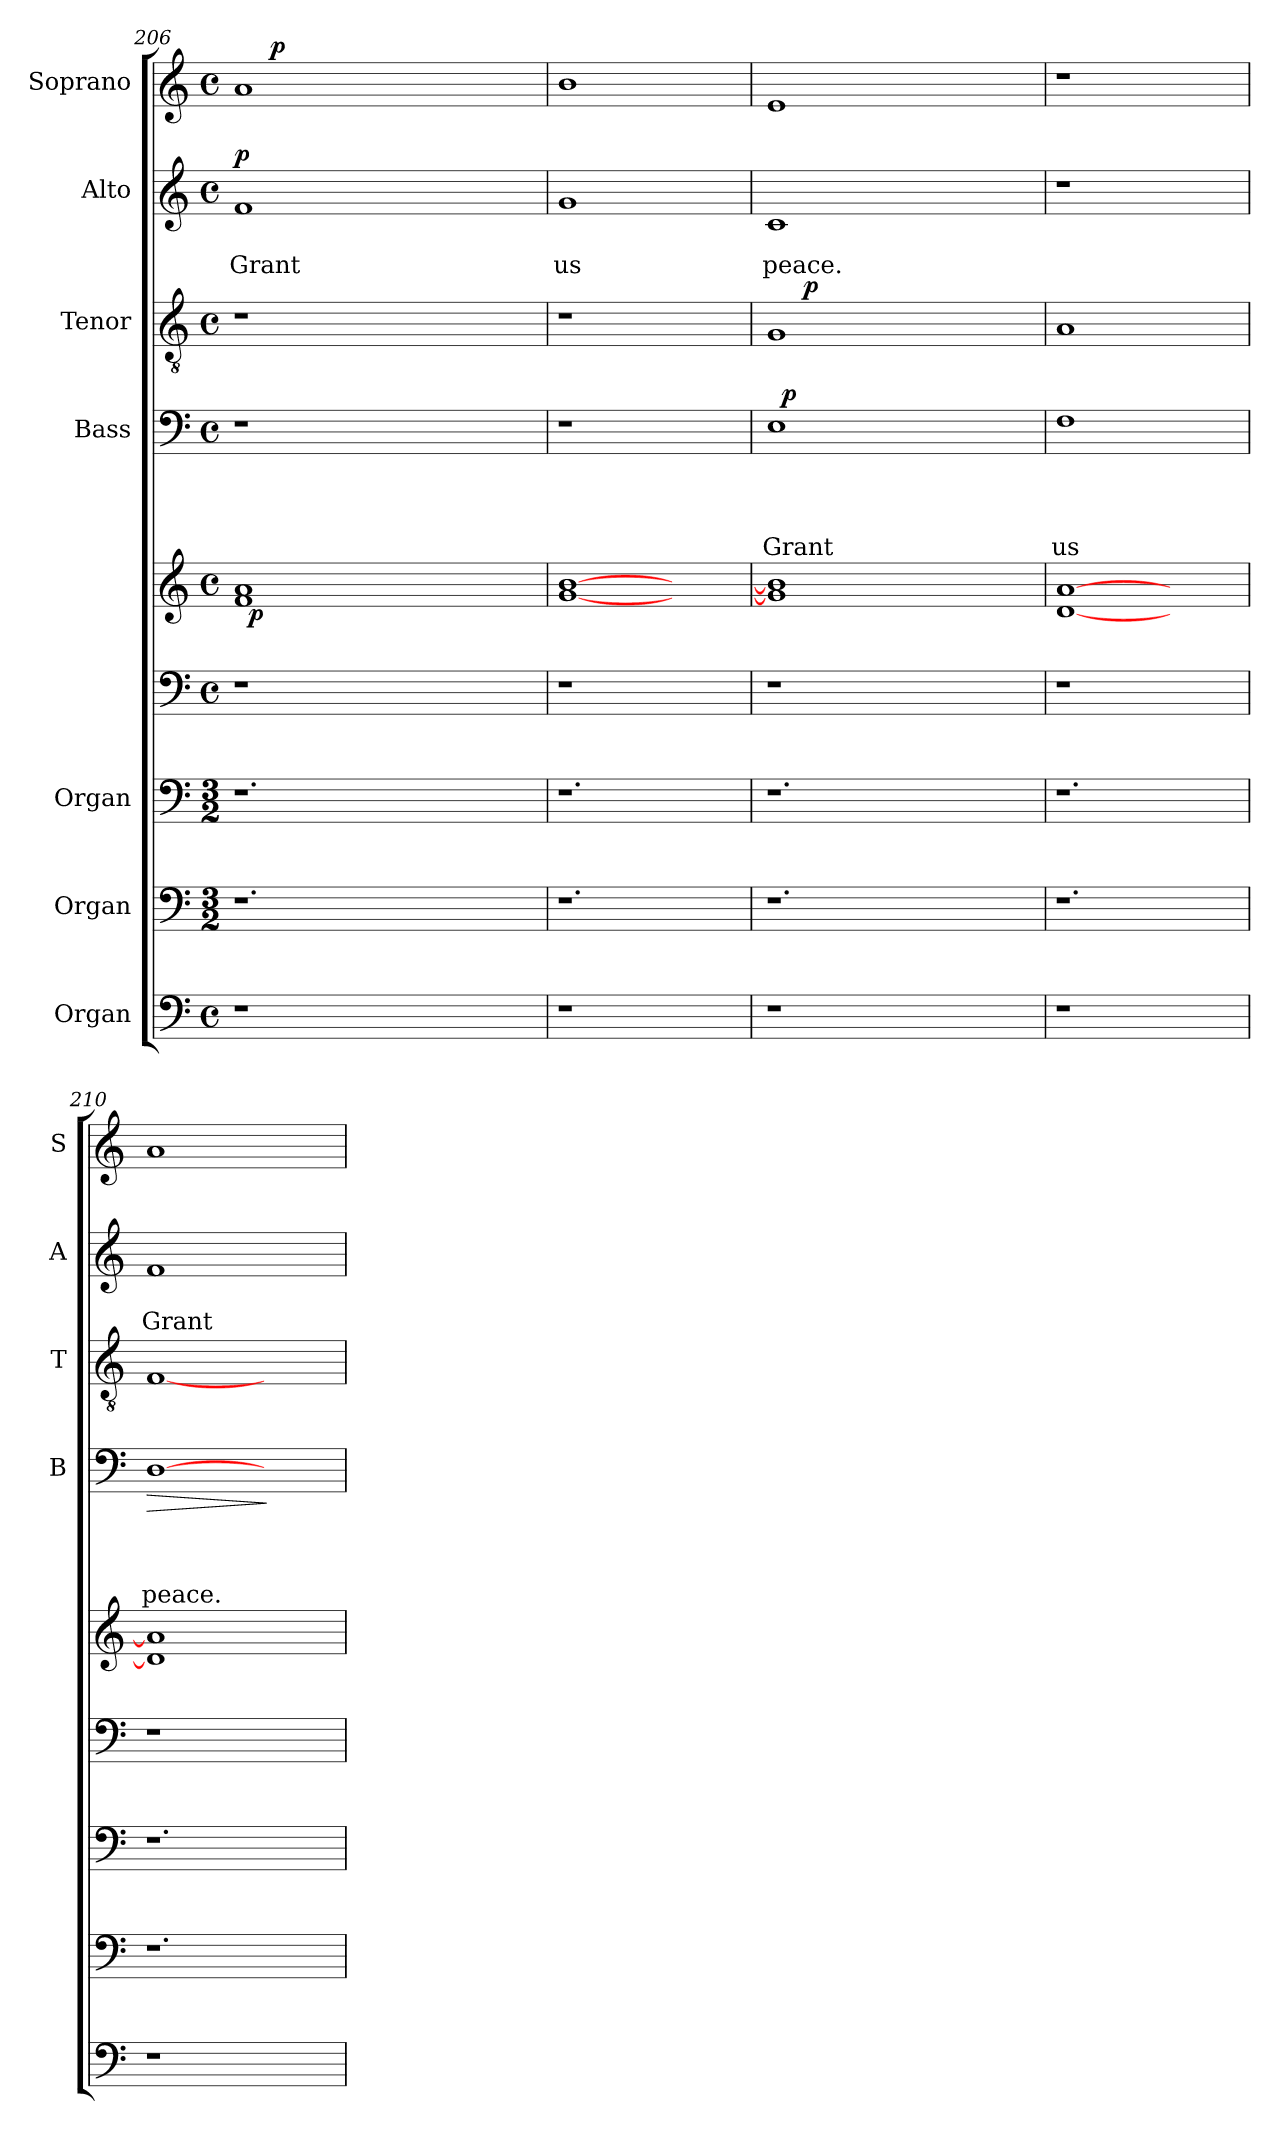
**kern	**kern	**kern	**kern	**kern	**dynam	**kern	**text	**text	**text	**text	**dynam	**kern	**dynam	**kern	**text	**text	**dynam	**kern	**dynam
*part9	*part8	*part7	*part6	*part5	*part5	*part4	*part4	*part4	*part4	*part4	*part4	*part3	*part3	*part2	*part2	*part2	*part2	*part1	*part1
*staff9	*staff8	*staff7	*staff6	*staff5	*staff5	*staff4	*staff4	*staff4	*staff4	*staff4	*staff4	*staff3	*staff3	*staff2	*staff2	*staff2	*staff2	*staff1	*staff1
*I"Organ	*I"Organ	*I"Organ	*	*	*	*I"Bass	*	*	*	*	*	*I"Tenor	*	*I"Alto	*	*	*	*I"Soprano	*
*	*	*	*	*	*	*I'B	*	*	*	*	*	*I'T	*	*I'A	*	*	*	*I'S	*
*clefF4	*clefF4	*clefF4	*clefF4	*clefG2	*	*clefF4	*	*	*	*	*	*clefGv2	*	*clefG2	*	*	*	*clefG2	*
*k[]	*k[]	*k[]	*k[]	*k[]	*	*k[]	*	*	*	*	*	*k[]	*	*k[]	*	*	*	*k[]	*
*C:	*C:	*C:	*C:	*C:	*	*C:	*	*	*	*	*	*C:	*	*C:	*	*	*	*C:	*
*M4/4	*M3/2	*M3/2	*M4/4	*M4/4	*	*M4/4	*	*	*	*	*	*M4/4	*	*M4/4	*	*	*	*M4/4	*
*met(c)	*	*	*met(c)	*met(c)	*	*met(c)	*	*	*	*	*	*met(c)	*	*met(c)	*	*	*	*met(c)	*
=206	=206	=206	=206	=206	=206	=206	=206	=206	=206	=206	=206	=206	=206	=206	=206	=206	=206	=206	=206
*	*	*	*	*^	*	*	*	*	*	*	*	*	*	*	*	*	*	*	*
!	!	!	!	!	!	!	!	!	!	!	!	!	!	!	!	!	!LO:LY:b	!LO:DY:a	!	!
*	*	*	*	*	*	*	*	*	*	*	*	*	*	*	*	*	*	*	*^	*
1r	1.r	1.r	1r	32ryy	1f 1a	.	1r	.	.	.	.	.	1r	.	1f	.	Grant	p	1a	16.ryy	.
!	!	!	!	!	!	!LO:DY:b	!	!	!	!	!	!	!	!	!	!	!	!	!	!	!
.	.	.	.	2ryy	.	p	.	.	.	.	.	.	.	.	.	.	.	.	.	.	.
!	!	!	!	!	!	!	!	!	!	!	!	!	!	!	!	!	!	!	!	!	!LO:DY:a
.	.	.	.	.	.	.	.	.	.	.	.	.	.	.	.	.	.	.	.	1ryy	p
.	.	.	.	2ryy	.	.	.	.	.	.	.	.	.	.	.	.	.	.	.	.	.
2ryy	.	.	2ryy	.	2ryy	.	2ryy	.	.	.	.	.	2ryy	.	2ryy	.	.	.	2ryy	.	.
.	.	.	.	4...ryy	.	.	.	.	.	.	.	.	.	.	.	.	.	.	.	.	.
.	.	.	.	.	.	.	.	.	.	.	.	.	.	.	.	.	.	.	.	4ryy	.
.	.	.	.	.	.	.	.	.	.	.	.	.	.	.	.	.	.	.	.	8ryy	.
.	.	.	.	.	.	.	.	.	.	.	.	.	.	.	.	.	.	.	.	32ryy	.
=207	=207	=207	=207	=207	=207	=207	=207	=207	=207	=207	=207	=207	=207	=207	=207	=207	=207	=207	=207	=207	=207
!	!	!	!	!	!	!	!	!	!	!	!	!	!	!	!	!	!LO:LY:b	!	!	!	!
*	*	*	*	*v	*v	*	*	*	*	*	*	*	*	*	*	*	*	*	*v	*v	*
1r	1.r	1.r	1r	[<1g [>1b	.	1r	.	.	.	.	.	1r	.	1g	.	us	.	1b	.
2ryy	.	.	2ryy	2ryy	.	2ryy	.	.	.	.	.	2ryy	.	2ryy	.	.	.	2ryy	.
=208	=208	=208	=208	=208	=208	=208	=208	=208	=208	=208	=208	=208	=208	=208	=208	=208	=208	=208	=208
!	!	!	!	!	!	!	!	!	!	!LO:LY:b	!	!	!	!	!	!LO:LY:b	!	!	!
*	*	*	*	*	*	*^	*	*	*	*	*	*^	*	*	*	*	*	*	*
1r	1.r	1.r	1r	1g] 1b]	.	1E	32ryy	.	.	.	Grant	.	1G	16.ryy	.	1c	.	peace.	.	1e	.
!	!	!	!	!	!	!	!	!	!	!	!	!LO:DY:a	!	!	!	!	!	!	!	!	!
.	.	.	.	.	.	.	1ryy	.	.	.	.	p	.	.	.	.	.	.	.	.	.
!	!	!	!	!	!	!	!	!	!	!	!	!	!	!	!LO:DY:a	!	!	!	!	!	!
.	.	.	.	.	.	.	.	.	.	.	.	.	.	1ryy	p	.	.	.	.	.	.
2ryy	.	.	2ryy	2ryy	.	2ryy	.	.	.	.	.	.	2ryy	.	.	2ryy	.	.	.	2ryy	.
.	.	.	.	.	.	.	4...ryy	.	.	.	.	.	.	.	.	.	.	.	.	.	.
.	.	.	.	.	.	.	.	.	.	.	.	.	.	4ryy	.	.	.	.	.	.	.
.	.	.	.	.	.	.	.	.	.	.	.	.	.	8ryy	.	.	.	.	.	.	.
.	.	.	.	.	.	.	.	.	.	.	.	.	.	32ryy	.	.	.	.	.	.	.
=209	=209	=209	=209	=209	=209	=209	=209	=209	=209	=209	=209	=209	=209	=209	=209	=209	=209	=209	=209	=209	=209
!	!	!	!	!	!	!	!	!	!	!	!LO:LY:b	!	!	!	!	!	!	!	!	!	!
*	*	*	*	*	*	*v	*v	*	*	*	*	*	*	*	*	*	*	*	*	*	*
*	*	*	*	*	*	*	*	*	*	*	*	*v	*v	*	*	*	*	*	*	*
1r	1.r	1.r	1r	[<1d [>1a	.	1F	.	.	.	us	.	1A	.	1r	.	.	.	1r	.
2ryy	.	.	2ryy	2ryy	.	2ryy	.	.	.	.	.	2ryy	.	2ryy	.	.	.	2ryy	.
=210	=210	=210	=210	=210	=210	=210	=210	=210	=210	=210	=210	=210	=210	=210	=210	=210	=210	=210	=210
!	!	!	!	!	!	!	!	!	!	!LO:LY:b	!LO:HP:b	!	!	!	!	!LO:LY:b	!	!	!
1r	1.r	1.r	1r	1d] 1a]	.	[>1D	.	.	.	peace.	>	[<1F	.	1f	.	Grant	.	1a	.
2ryy	.	.	2ryy	2ryy	.	2ryy	.	.	.	.	]	2ryy	.	2ryy	.	.	.	2ryy	.
=	=	=	=	=	=	=	=	=	=	=	=	=	=	=	=	=	=	=	=
*-	*-	*-	*-	*-	*-	*-	*-	*-	*-	*-	*-	*-	*-	*-	*-	*-	*-	*-	*-
